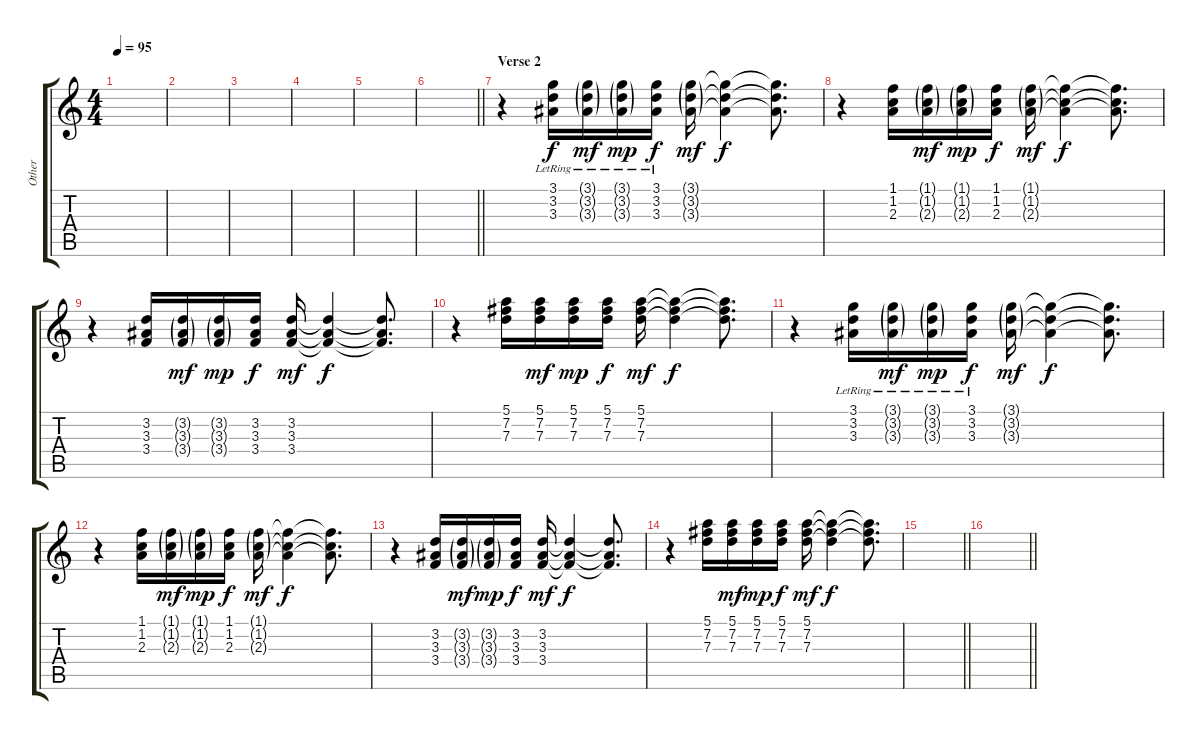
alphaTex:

\track ("Other" "Other") {instrument acousticguitarsteel}
\staff {score tabs}
\tuning (E4 B3 G3 D3 A2 E2) {hide}
\ts (4 4)
\tempo 95
\clef g2
\ks c
|
|
|
|
|
\barLineRight lightlight
|
\section ("" "Verse 2")
r.4 (3.1{lr} 3.2{lr} 3.3{lr}).16{volume 10 balance 0 instrument bagpipe} (3.1{g} 3.2{g lr} 3.3{g lr}).16{dy mf} (3.1{g lr} 3.2{g lr} 3.3{g lr}).16{dy mp} (3.1{lr} 3.2{lr} 3.3{lr}).16{dy f} (3.1{g} 3.2{g} 3.3{g}).16{dy mf volume 3} (3.1{t} 3.2{t} 3.3{t}).4{dy f} (3.1{t} 3.2{t} 3.3{t}).8{d} |
r.4 (1.1 1.2 2.3).16{volume 10} (1.1{g} 1.2{g} 2.3{g}).16{dy mf} (1.1{g} 1.2{g} 2.3{g}).16{dy mp} (1.1 1.2 2.3).16{dy f} (1.1{g} 1.2{g} 2.3{g}).16{dy mf volume 3} (1.1{t} 1.2{t} 2.3{t}).4{dy f} (1.1{t} 1.2{t} 2.3{t}).8{d} |
r.4 (3.2 3.3 3.4).16{volume 10} (3.2{g} 3.3{g} 3.4{g}).16{dy mf} (3.2{g} 3.3{g} 3.4{g}).16{dy mp} (3.2 3.3 3.4).16{dy f} (3.2 3.3 3.4).16{dy mf volume 0} (3.2{t} 3.3{t} 3.4{t}).4{dy f} (3.2{t} 3.3{t} 3.4{t}).8{d} |
r.4 (5.1 7.2 7.3).16{volume 10} (5.1 7.2 7.3).16{dy mf} (5.1 7.2 7.3).16{dy mp} (5.1 7.2 7.3).16{dy f} (5.1 7.2 7.3).16{dy mf volume 0} (5.1{t} 7.2{t} 7.3{t}).4{dy f} (5.1{t} 7.2{t} 7.3{t}).8{d} |
r.4 (3.1{lr} 3.2{lr} 3.3{lr}).16{volume 10 instrument bagpipe} (3.1{g} 3.2{g lr} 3.3{g lr}).16{dy mf} (3.1{g lr} 3.2{g lr} 3.3{g lr}).16{dy mp} (3.1{lr} 3.2{lr} 3.3{lr}).16{dy f} (3.1{g} 3.2{g} 3.3{g}).16{dy mf volume 3} (3.1{t} 3.2{t} 3.3{t}).4{dy f} (3.1{t} 3.2{t} 3.3{t}).8{d} |
r.4 (1.1 1.2 2.3).16{volume 10} (1.1{g} 1.2{g} 2.3{g}).16{dy mf} (1.1{g} 1.2{g} 2.3{g}).16{dy mp} (1.1 1.2 2.3).16{dy f} (1.1{g} 1.2{g} 2.3{g}).16{dy mf volume 3} (1.1{t} 1.2{t} 2.3{t}).4{dy f} (1.1{t} 1.2{t} 2.3{t}).8{d} |
r.4 (3.2 3.3 3.4).16{volume 10} (3.2{g} 3.3{g} 3.4{g}).16{dy mf} (3.2{g} 3.3{g} 3.4{g}).16{dy mp} (3.2 3.3 3.4).16{dy f} (3.2 3.3 3.4).16{dy mf volume 0} (3.2{t} 3.3{t} 3.4{t}).4{dy f} (3.2{t} 3.3{t} 3.4{t}).8{d} |
r.4 (5.1 7.2 7.3).16{volume 10} (5.1 7.2 7.3).16{dy mf} (5.1 7.2 7.3).16{dy mp} (5.1 7.2 7.3).16{dy f} (5.1 7.2 7.3).16{dy mf volume 0} (5.1{t} 7.2{t} 7.3{t}).4{dy f} (5.1{t} 7.2{t} 7.3{t}).8{d} |
\barLineRight lightlight
|
\barLineRight lightlight
